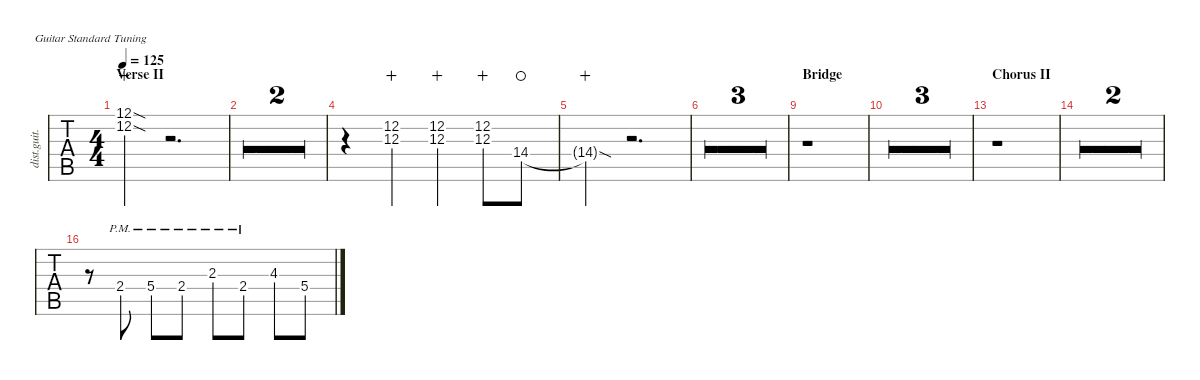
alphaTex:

\defaultSystemsLayout 4
\hideDynamics
\bracketExtendMode nobrackets
\track ("Lead Guitar" "dist.guit.") {defaultSystemsLayout 4 multiBarRest instrument distortionguitar}
\staff {tabs}
\tuning (E4 B3 G3 D3 A2 E2)
\ts (4 4)
\section ("" "Verse II")
\tempo 125
\clef g2
\ks c
(12.1{sod t} 12.2{sod t}).4{dy mf wahc} r.2{d} |
r.1 |
r.1 |
r.4 (12.3 12.2).4{wahc} (12.3 12.2).4{wahc} (12.3 12.2).8{wahc} 14.4.8{waho} |
14.4{sod t}.4{wahc} r.2{d} |
r.1 |
r.1 |
r.1 |
\section ("" "Bridge")
r.1 |
r.1 |
r.1 |
r.1 |
\section ("" "Chorus II")
r.1 |
r.1 |
r.1 |
r.8{instrument distortionguitar} 2.4{pm}.8 5.4{pm}.8 2.4{pm}.8 2.3{pm}.8 2.4{pm}.8 4.3.8 5.4.8
